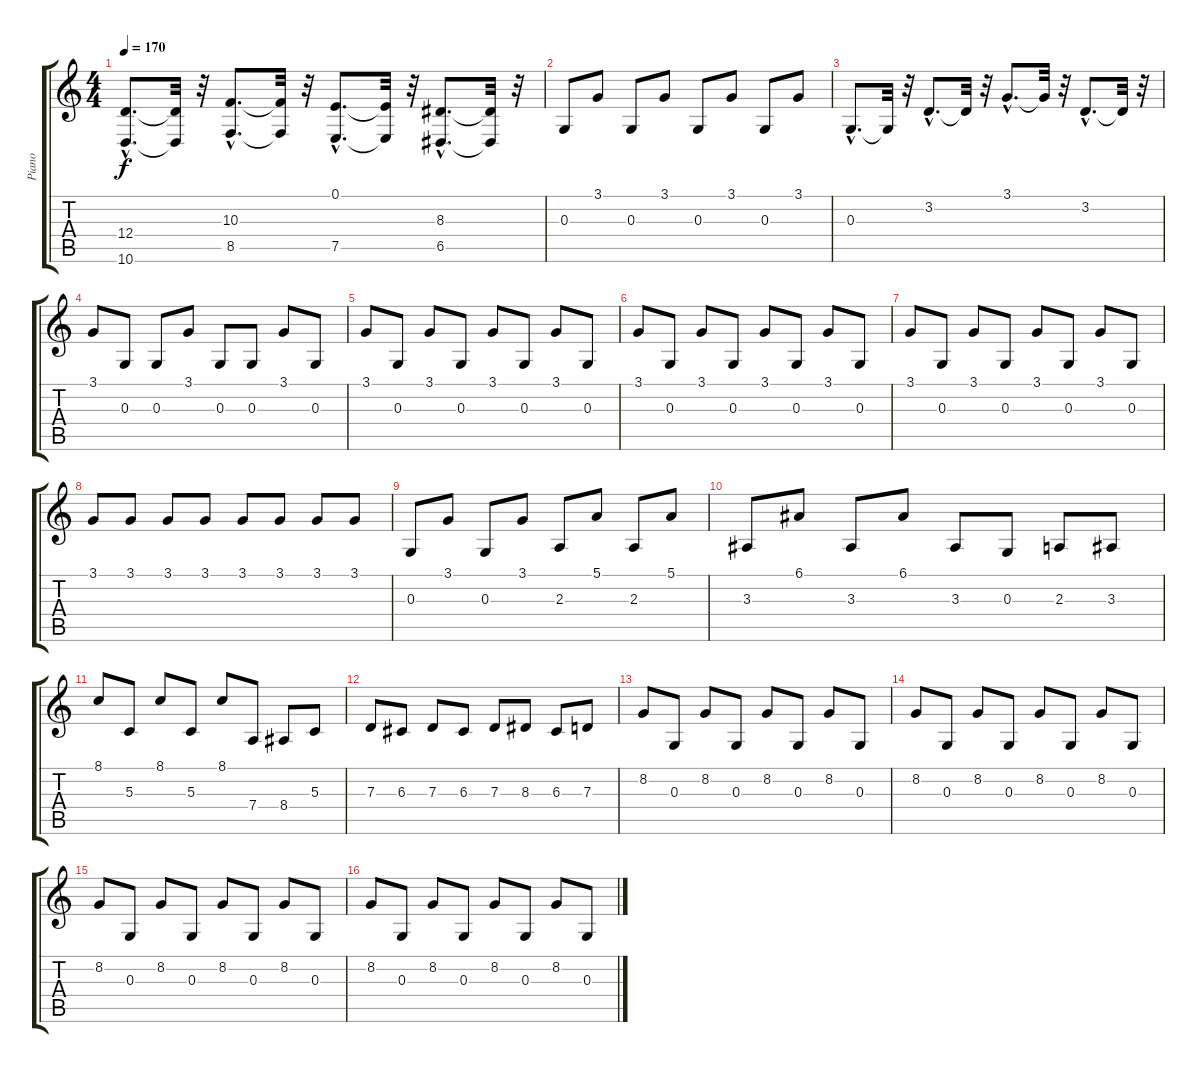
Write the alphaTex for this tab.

\track ("Piano" "Piano") {instrument brightacousticpiano}
\staff {score tabs}
\tuning (E4 B3 G3 D3 A2 E2) {hide}
\ts (4 4)
\tempo 170
\clef g2
\ks c
(12.4{hac} 10.6{hac}).8{d dy f} (12.4{t} 10.6{t}).32 r.32 (10.3{hac} 8.5{hac}).8{d} (10.3{t} 8.5{t}).32 r.32 (0.1{hac} 7.5{hac}).8{d} (0.1{t} 7.5{t}).32 r.32 (8.3{hac} 6.5{hac}).8{d} (8.3{t} 6.5{t}).32 r.32 |
0.3.8 3.1.8 0.3.8 3.1.8 0.3.8 3.1.8 0.3.8 3.1.8 |
0.3{hac}.8{d} 0.3{t}.32 r.32 3.2{hac}.8{d} 3.2{t}.32 r.32 3.1{hac}.8{d} 3.1{t}.32 r.32 3.2{hac}.8{d} 3.2{t}.32 r.32 |
3.1.8 0.3.8 0.3.8 3.1.8 0.3.8 0.3.8 3.1.8 0.3.8 |
3.1.8 0.3.8 3.1.8 0.3.8 3.1.8 0.3.8 3.1.8 0.3.8 |
3.1.8 0.3.8 3.1.8 0.3.8 3.1.8 0.3.8 3.1.8 0.3.8 |
3.1.8 0.3.8 3.1.8 0.3.8 3.1.8 0.3.8 3.1.8 0.3.8 |
3.1.8 3.1.8 3.1.8 3.1.8 3.1.8 3.1.8 3.1.8 3.1.8 |
0.3.8 3.1.8 0.3.8 3.1.8 2.3.8 5.1.8 2.3.8 5.1.8 |
3.3.8 6.1.8 3.3.8 6.1.8 3.3.8 0.3.8 2.3.8 3.3.8 |
8.1.8 5.3.8 8.1.8 5.3.8 8.1.8 7.4.8 8.4.8 5.3.8 |
7.3.8 6.3.8 7.3.8 6.3.8 7.3.8 8.3.8 6.3.8 7.3.8 |
8.2.8 0.3.8 8.2.8 0.3.8 8.2.8 0.3.8 8.2.8 0.3.8 |
8.2.8 0.3.8 8.2.8 0.3.8 8.2.8 0.3.8 8.2.8 0.3.8 |
8.2.8 0.3.8 8.2.8 0.3.8 8.2.8 0.3.8 8.2.8 0.3.8 |
8.2.8 0.3.8 8.2.8 0.3.8 8.2.8 0.3.8 8.2.8 0.3.8
